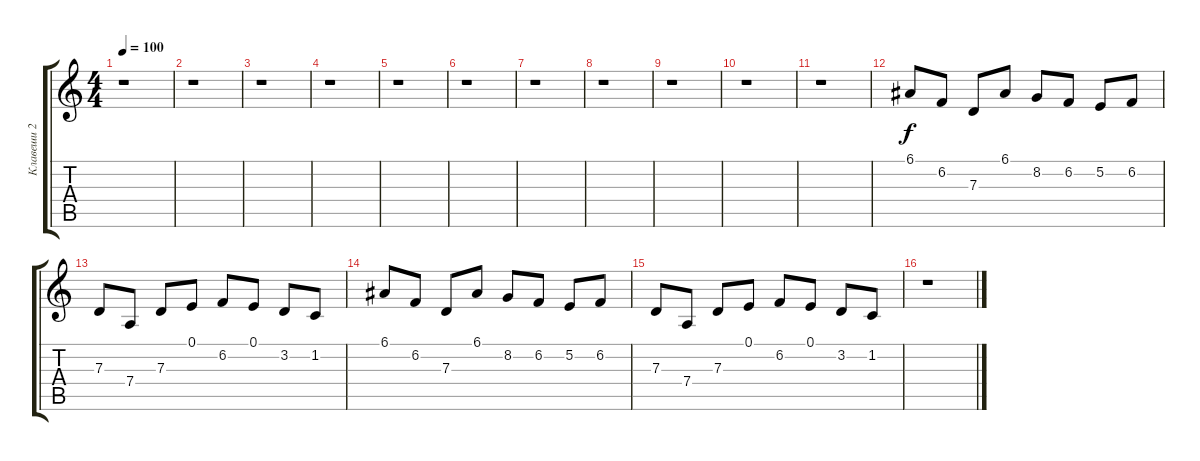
\track ("Клавеши 2" "Клавеши 2") {instrument pad1newage}
\staff {score tabs}
\tuning (E4 B3 G3 D3 A2 E2) {hide}
\ts (4 4)
\tempo 100
\clef g2
\ks c
r.1{dy f} |
r.1 |
r.1 |
r.1 |
r.1 |
r.1 |
r.1 |
r.1 |
r.1 |
r.1 |
r.1 |
6.1.8 6.2.8 7.3.8 6.1.8 8.2.8 6.2.8 5.2.8 6.2.8 |
7.3.8 7.4.8 7.3.8 0.1.8 6.2.8 0.1.8 3.2.8 1.2.8 |
6.1.8 6.2.8 7.3.8 6.1.8 8.2.8 6.2.8 5.2.8 6.2.8 |
7.3.8 7.4.8 7.3.8 0.1.8 6.2.8 0.1.8 3.2.8 1.2.8 |
r.1
